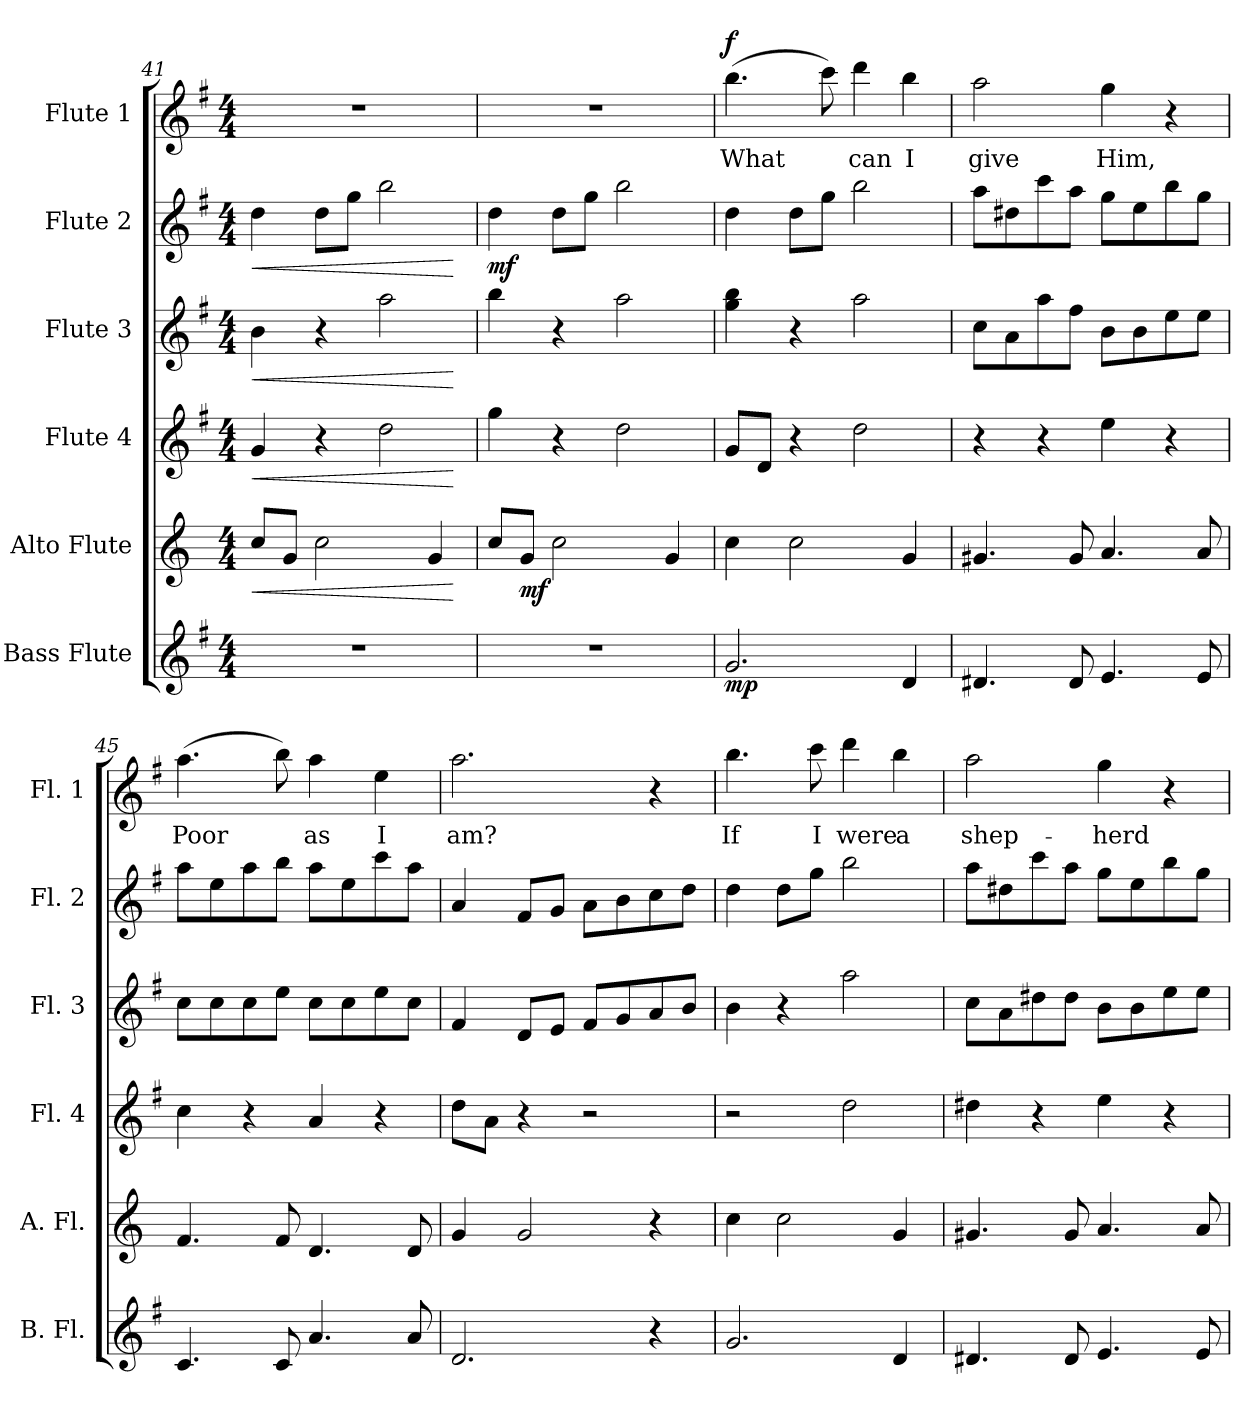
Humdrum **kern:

**kern	**dynam	**kern	**dynam	**kern	**dynam	**kern	**dynam	**kern	**dynam	**kern	**text	**dynam
*part6	*part6	*part5	*part5	*part4	*part4	*part3	*part3	*part2	*part2	*part1	*part1	*part1
*staff6	*staff6	*staff5	*staff5	*staff4	*staff4	*staff3	*staff3	*staff2	*staff2	*staff1	*staff1	*staff1
*I"Bass Flute	*	*I"Alto Flute	*	*I"Flute 4	*	*I"Flute 3	*	*I"Flute 2	*	*I"Flute 1	*	*
*I'B. Fl.	*	*I'A. Fl.	*	*I'Fl. 4	*	*I'Fl. 3	*	*I'Fl. 2	*	*I'Fl. 1	*	*
!!LO:PB:g=z
*clefG2	*	*clefG2	*	*clefG2	*	*clefG2	*	*clefG2	*	*clefG2	*	*
*ITrd7c12	*	*ITrd3c5	*	*	*	*	*	*	*	*	*	*
*k[f#]	*	*k[f#]	*	*k[f#]	*	*k[f#]	*	*k[f#]	*	*k[f#]	*	*
*M4/4	*	*M4/4	*	*M4/4	*	*M4/4	*	*M4/4	*	*M4/4	*	*
=41	=41	=41	=41	=41	=41	=41	=41	=41	=41	=41	=41	=41
!	!	!	!LO:HP:b	!	!LO:HP:b	!	!LO:HP:b	!	!LO:HP:b	!	!	!
1r	.	8g/L	<	4g/	<	4b\	<	4dd\	<	1r	.	.
.	.	8d/J	.	.	.	.	.	.	.	.	.	.
.	.	2g\	.	4r	.	4r	.	8dd\L	.	.	.	.
.	.	.	.	.	.	.	.	8gg\J	.	.	.	.
.	.	.	.	2dd\	.	2aa\	.	2bb\	.	.	.	.
.	.	4d/	.	.	.	.	.	.	.	.	.	.
.	.	.	[	.	[	.	[	.	[	.	.	.
=42	=42	=42	=42	=42	=42	=42	=42	=42	=42	=42	=42	=42
!	!	!	!	!	!LO:DY:a	!	!	!	!	!	!	!
!	!	!	!	!	!LO:DY:n=1:b	!	!	!	!LO:DY:b	!	!	!
1r	.	8g/L	.	4gg\	mf mf	4bb\	.	4dd\	mf	1r	.	.
!	!	!	!LO:DY:b	!	!	!	!	!	!	!	!	!
.	.	8d/J	mf	.	.	.	.	.	.	.	.	.
.	.	2g\	.	4r	.	4r	.	8dd\L	.	.	.	.
.	.	.	.	.	.	.	.	8gg\J	.	.	.	.
.	.	.	.	2dd\	.	2aa\	.	2bb\	.	.	.	.
.	.	4d/	.	.	.	.	.	.	.	.	.	.
=43	=43	=43	=43	=43	=43	=43	=43	=43	=43	=43	=43	=43
!	!LO:DY:b	!	!	!	!	!	!	!	!	!	!LO:LY:b	!LO:DY:b
2.G/	mp	4g\	.	8g/L	.	4gg\ 4bb\	.	4dd\	.	(>4.bb\	What	f
.	.	.	.	8d/J	.	.	.	.	.	.	.	.
.	.	2g\	.	4r	.	4r	.	8dd\L	.	.	.	.
.	.	.	.	.	.	.	.	8gg\J	.	8ccc\)	.	.
!	!	!	!	!	!	!	!	!	!	!	!LO:LY:b	!
.	.	.	.	2dd\	.	2aa\	.	2bb\	.	4ddd\	can	.
!	!	!	!	!	!	!	!	!	!	!	!LO:LY:b	!
4D/	.	4d/	.	.	.	.	.	.	.	4bb\	I	.
=44	=44	=44	=44	=44	=44	=44	=44	=44	=44	=44	=44	=44
!	!	!	!	!	!	!	!	!	!	!	!LO:LY:b	!
4.D#X/	.	4.d#X/	.	4r	.	8cc\L	.	8aa\L	.	2aa\	give	.
.	.	.	.	.	.	8a\	.	8dd#X\	.	.	.	.
.	.	.	.	4r	.	8aa\	.	8ccc\	.	.	.	.
8D#/	.	8d#/	.	.	.	8ff#\J	.	8aa\J	.	.	.	.
!	!	!	!	!	!	!	!	!	!	!	!LO:LY:b	!
4.E/	.	4.e/	.	4ee\	.	8b\L	.	8gg\L	.	4gg\	Him,	.
.	.	.	.	.	.	8b\	.	8ee\	.	.	.	.
.	.	.	.	4r	.	8ee\	.	8bb\	.	4r	.	.
8E/	.	8e/	.	.	.	8ee\J	.	8gg\J	.	.	.	.
=45	=45	=45	=45	=45	=45	=45	=45	=45	=45	=45	=45	=45
!	!	!	!	!	!	!	!	!	!	!	!LO:LY:b	!
4.C/	.	4.c/	.	4cc\	.	8cc\L	.	8aa\L	.	(>4.aa\	Poor	.
.	.	.	.	.	.	8cc\	.	8ee\	.	.	.	.
.	.	.	.	4r	.	8cc\	.	8aa\	.	.	.	.
8C/	.	8c/	.	.	.	8ee\J	.	8bb\J	.	8bb\)	.	.
!	!	!	!	!	!	!	!	!	!	!	!LO:LY:b	!
4.A/	.	4.A/	.	4a/	.	8cc\L	.	8aa\L	.	4aa\	as	.
.	.	.	.	.	.	8cc\	.	8ee\	.	.	.	.
!	!	!	!	!	!	!	!	!	!	!	!LO:LY:b	!
.	.	.	.	4r	.	8ee\	.	8ccc\	.	4ee\	I	.
8A/	.	8A/	.	.	.	8cc\J	.	8aa\J	.	.	.	.
=46	=46	=46	=46	=46	=46	=46	=46	=46	=46	=46	=46	=46
!	!	!	!	!	!	!	!	!	!	!	!LO:LY:b	!
2.D/	.	4d/	.	8dd\L	.	4f#/	.	4a/	.	2.aa\	am?	.
.	.	.	.	8a\J	.	.	.	.	.	.	.	.
.	.	2d/	.	4r	.	8d/L	.	8f#/L	.	.	.	.
.	.	.	.	.	.	8e/J	.	8g/J	.	.	.	.
.	.	.	.	2r	.	8f#/L	.	8a\L	.	.	.	.
.	.	.	.	.	.	8g/	.	8b\	.	.	.	.
4r	.	4r	.	.	.	8a/	.	8cc\	.	4r	.	.
.	.	.	.	.	.	8b/J	.	8dd\J	.	.	.	.
=47	=47	=47	=47	=47	=47	=47	=47	=47	=47	=47	=47	=47
!	!	!	!	!	!	!	!	!	!	!	!LO:LY:b	!
2.G/	.	4g\	.	2r	.	4b\	.	4dd\	.	4.bb\	If	.
.	.	2g\	.	.	.	4r	.	8dd\L	.	.	.	.
!	!	!	!	!	!	!	!	!	!	!	!LO:LY:b	!
.	.	.	.	.	.	.	.	8gg\J	.	8ccc\	I	.
!	!	!	!	!	!	!	!	!	!	!	!LO:LY:b	!
.	.	.	.	2dd\	.	2aa\	.	2bb\	.	4ddd\	were	.
!	!	!	!	!	!	!	!	!	!	!	!LO:LY:b	!
4D/	.	4d/	.	.	.	.	.	.	.	4bb\	a	.
!!LO:LB:g=z
=48	=48	=48	=48	=48	=48	=48	=48	=48	=48	=48	=48	=48
!	!	!	!	!	!	!	!	!	!	!	!LO:LY:b	!
4.D#X/	.	4.d#X/	.	4dd#X\	.	8cc\L	.	8aa\L	.	2aa\	shep-	.
.	.	.	.	.	.	8a\	.	8dd#X\	.	.	.	.
.	.	.	.	4r	.	8dd#X\	.	8ccc\	.	.	.	.
8D#/	.	8d#/	.	.	.	8dd#\J	.	8aa\J	.	.	.	.
!	!	!	!	!	!	!	!	!	!	!	!LO:LY:b	!
4.E/	.	4.e/	.	4ee\	.	8b\L	.	8gg\L	.	4gg\	-herd	.
.	.	.	.	.	.	8b\	.	8ee\	.	.	.	.
.	.	.	.	4r	.	8ee\	.	8bb\	.	4r	.	.
8E/	.	8e/	.	.	.	8ee\J	.	8gg\J	.	.	.	.
=	=	=	=	=	=	=	=	=	=	=	=	=
*-	*-	*-	*-	*-	*-	*-	*-	*-	*-	*-	*-	*-
